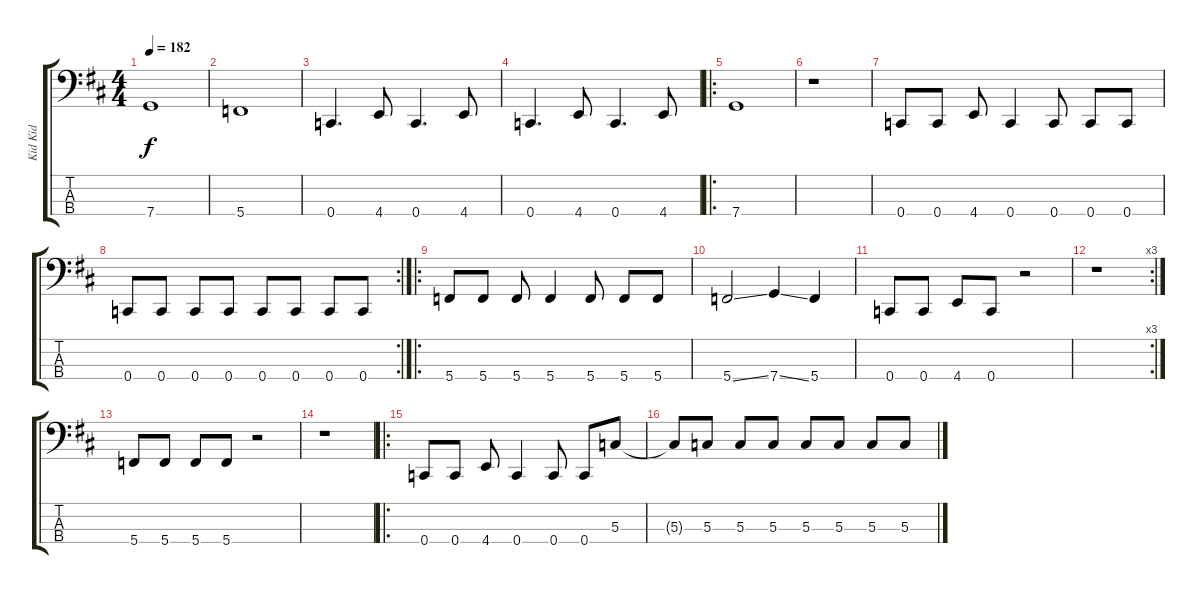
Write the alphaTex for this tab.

\track ("Kid Kid" "Kid Kid") {instrument electricbassfinger}
\staff {score tabs}
\tuning (F2 C2 G1 C1) {hide}
\ts (4 4)
\tempo 182
\clef f4
\ks d
7.4.1{dy f} |
5.4.1 |
0.4.4{d} 4.4.8 0.4.4{d} 4.4.8 |
0.4.4{d} 4.4.8 0.4.4{d} 4.4.8 |
\ro
7.4.1 |
r.1 |
0.4.8 0.4.8 4.4.8 0.4.4 0.4.8 0.4.8 0.4.8 |
\rc 2
0.4.8 0.4.8 0.4.8 0.4.8 0.4.8 0.4.8 0.4.8 0.4.8 |
\ro
5.4.8 5.4.8 5.4.8 5.4.4 5.4.8 5.4.8 5.4.8 |
5.4{ss}.2 7.4{ss}.4 5.4.4 |
0.4.8 0.4.8 4.4.8 0.4.8 r.2 |
\rc 3
r.1 |
5.4.8 5.4.8 5.4.8 5.4.8 r.2 |
r.1 |
\ro
0.4.8 0.4.8 4.4.8 0.4.4 0.4.8 0.4.8 5.3.8 |
5.3{t}.8 5.3.8 5.3.8 5.3.8 5.3.8 5.3.8 5.3.8 5.3.8
